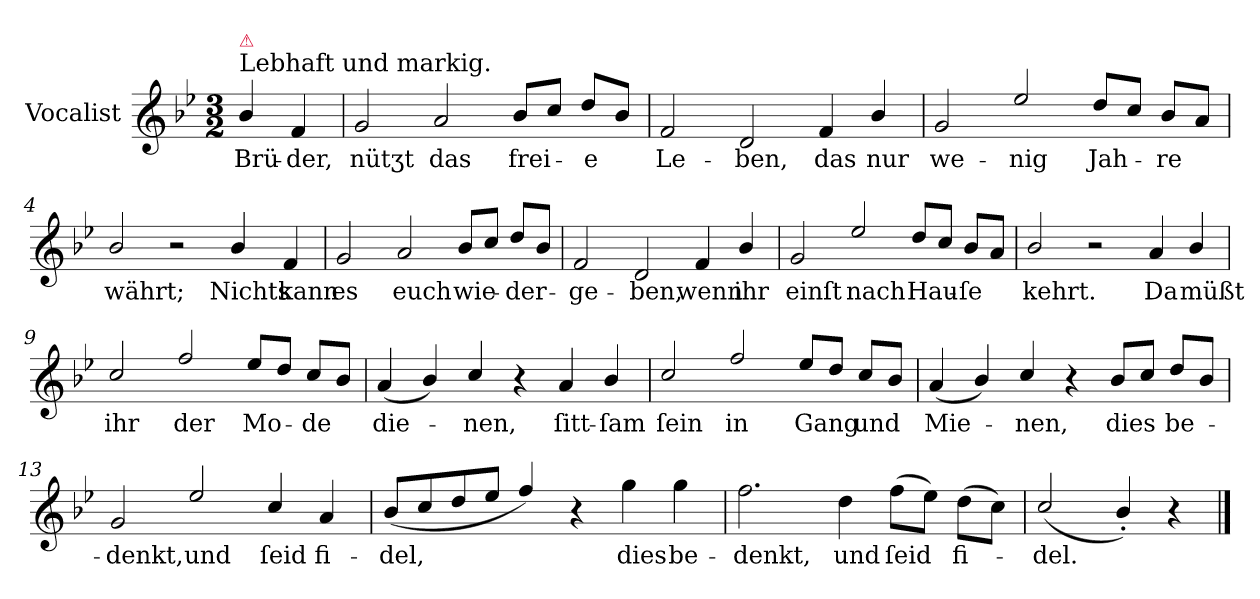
**kern	**text
*part1	*part1
*staff1	*staff1
*I"Vocalist	*
*clefG2	*
*k[b-e-]	*
*B-:	*
*M3/2	*
=	=
!LO:TX:a:t=Lebhaft und markig.	!
!LO:TX:a:color=crimson:t=⚠	!
4b-/	Brü-
4f	-der,
=1	=1
2g	nütʒt
2a	das
8b-/L	frei-
8ccJ	.
8dd/L	-e
8b-J	.
=2	=2
2f	Le-
2d	-ben,
4f	das
4b-/	nur
=3	=3
2g	we-
2ee-/	-nig
8dd/L	Jah-
8ccJ	.
8b-/L	-re
8aJ	.
=4	=4
2b-/	währt;
2r	.
4b-/	Nichts
4f	kann
=5	=5
2g	es
2a	euch
8b-/L	wie-
8ccJ	.
8dd/L	-der-
8b-J	.
=6	=6
2f	-ge-
2d	-ben,
4f	wenn
4b-/	ihr
=7	=7
2g	einſt
2ee-/	nach
8dd/L	Hau-
8ccJ	.
8b-/L	-ſe
8aJ	.
=8	=8
2b-/	kehrt.
2r	.
4a	Da
4b-/	müßt
=9	=9
2cc/	ihr
2ff/	der
8ee-/L	Mo-
8dd/J	.
8cc/L	-de
8b-J	.
=10	=10
(>4a	die-
4b-/)	.
4cc/	-nen,
4r	.
4a	ſitt-
4b-/	-ſam
=11	=11
2cc/	ſein
2ff/	in
8ee-/L	Gang
8dd/J	.
8cc/L	und
8b-J	.
=12	=12
(>4a	Mie-
4b-/)	.
4cc/	-nen,
4r	.
8b-/L	dies
8ccJ	.
8dd/L	be-
8b-J	.
=13	=13
2g	-denkt,
2ee-/	und
4cc/	ſeid
4a	fi-
=14	=14
(>8b-/L	-del,
8cc	.
8dd	.
8ee-J	.
4ff/)	.
4r	.
4gg	dies
4gg	be-
=15	=15
2.ff	-denkt,
4dd	und
(8ffL	ſeid
8ee-J)	.
(8ddL	fi-
8ccJ)	.
=16	=16
(>2cc/	-del.
4b-'/)	.
4r	.
==	==
*-	*-
